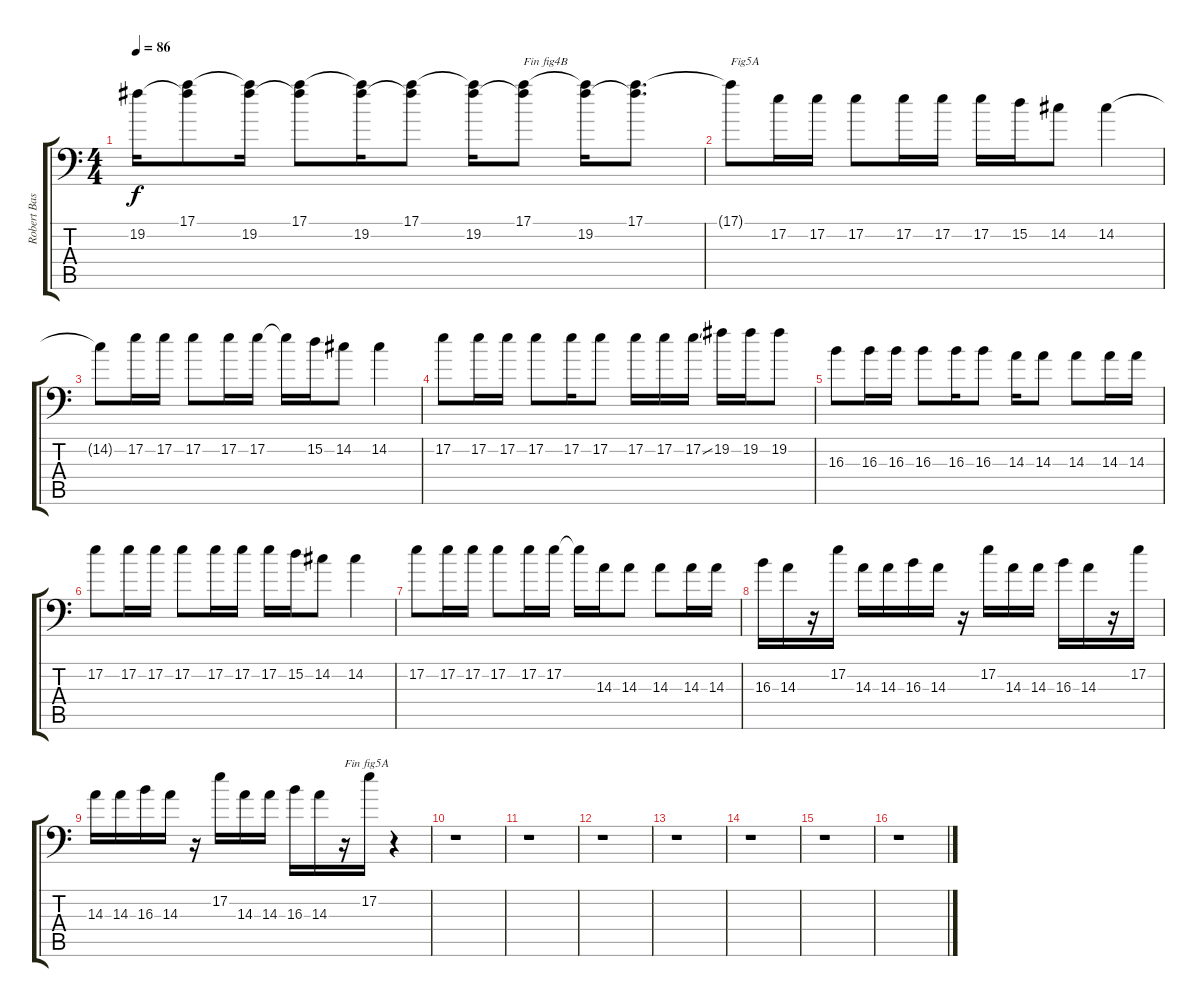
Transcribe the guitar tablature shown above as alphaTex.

\track ("Robert BasseVI" "Robert Bas") {instrument electricbasspick}
\staff {score tabs}
\tuning (E3 B2 G2 D2 A1 E1) {hide}
\ts (4 4)
\tempo 86
\clef f4
\ks c
19.2.16{dy f} (17.1 19.2{t}).8 (17.1{t} 19.2).16 (17.1 19.2{t}).8 (17.1{t} 19.2).16 (17.1 19.2{t}).8 (17.1{t} 19.2).16 (17.1 19.2{t}).8{txt "Fin fig4B"} (17.1{t} 19.2).16 (17.1 19.2{t}).8{d} |
17.1{t}.8{txt "Fig5A"} 17.2.16 17.2.16 17.2.8 17.2.16 17.2.16 17.2.16 15.2.16 14.2.8 14.2.4 |
14.2{t}.8 17.2.16 17.2.16 17.2.8 17.2.16 17.2.16 17.2{t}.16 15.2.16 14.2.8 14.2.4 |
17.2.8 17.2.16 17.2.16 17.2.8 17.2.16 17.2.8 17.2.16 17.2.16 17.2{ss}.16 19.2.16 19.2.16 19.2.8 |
16.3.8 16.3.16 16.3.16 16.3.8 16.3.16 16.3.8 14.3.16 14.3.8 14.3.8 14.3.16 14.3.16 |
17.2.8 17.2.16 17.2.16 17.2.8 17.2.16 17.2.16 17.2.16 15.2.16 14.2.8 14.2.4 |
17.2.8 17.2.16 17.2.16 17.2.8 17.2.16 17.2.16 17.2{t}.16 14.3.16 14.3.8 14.3.8 14.3.16 14.3.16 |
16.3.16 14.3.16 r.16 17.2.16 14.3.16 14.3.16 16.3.16 14.3.16 r.16 17.2.16 14.3.16 14.3.16 16.3.16 14.3.16 r.16 17.2.16 |
14.3.16 14.3.16 16.3.16 14.3.16 r.16 17.2.16 14.3.16 14.3.16 16.3.16 14.3.16 r.16{txt "Fin fig5A"} 17.2.16 r.4 |
r.1 |
r.1 |
r.1 |
r.1 |
r.1 |
r.1 |
r.1
